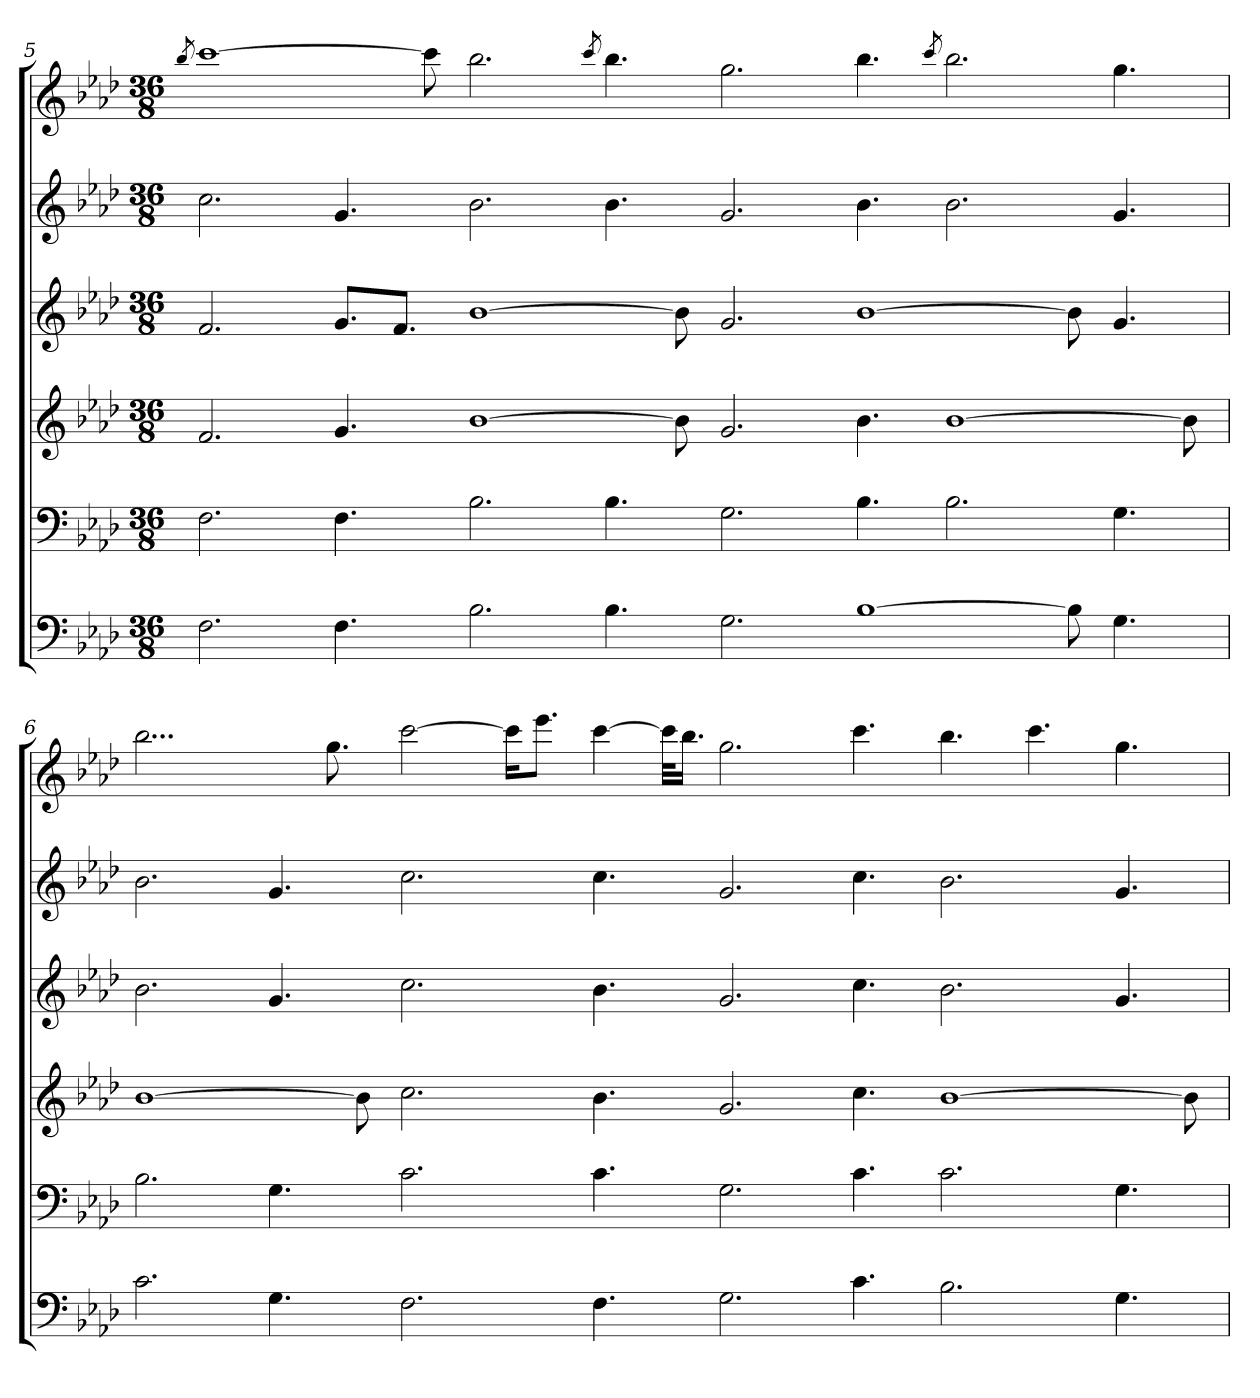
**kern	**kern	**kern	**kern	**kern	**kern
*part6	*part5	*part4	*part3	*part2	*part1
*staff6	*staff5	*staff4	*staff3	*staff2	*staff1
*clefF4	*clefF4	*clefG2	*clefG2	*clefG2	*clefG2
*k[b-e-a-d-]	*k[b-e-a-d-]	*k[b-e-a-d-]	*k[b-e-a-d-]	*k[b-e-a-d-]	*k[b-e-a-d-]
*M36/8	*M36/8	*M36/8	*M36/8	*M36/8	*M36/8
=5	=5	=5	=5	=5	=5
.	.	.	.	.	8qbb-
2.F	2.F	2.f	2.f	2.cc	[1ccc
4.F	4.F	4.g	8.g/L	4.g	.
.	.	.	8.f/J	.	.
.	.	.	.	.	8ccc]
2.B-	2.B-	[1b-	[1b-	2.b-	2.bb-
.	.	.	.	.	8qccc
4.B-	4.B-	.	.	4.b-	4.bb-
.	.	8b-]	8b-]	.	.
2.G	2.G	2.g	2.g	2.g	2.gg
[1B-	4.B-	4.b-	[1b-	4.b-	4.bb-
.	.	.	.	.	8qccc
.	2.B-	[1b-	.	2.b-	2.bb-
8B-]	.	.	8b-]	.	.
4.G	4.G	.	4.g	4.g	4.gg
.	.	8b-]	.	.	.
=6	=6	=6	=6	=6	=6
2.c	2.B-	[1b-	2.b-	2.b-	2...bb-
4.G	4.G	.	4.g	4.g	.
.	.	.	.	.	8.gg
.	.	8b-]	.	.	.
2.F	2.c	2.cc	2.cc	2.cc	[2ccc
.	.	.	.	.	16ccc\KL]
.	.	.	.	.	8.eee-\J
4.F	4.c	4.b-	4.b-	4.cc	[4ccc
.	.	.	.	.	32ccc\KLL]
.	.	.	.	.	16.bb-\JJ
2.G	2.G	2.g	2.g	2.g	2.gg
4.c	4.c	4.cc	4.cc	4.cc	4.ccc
2.B-	2.c	[1b-	2.b-	2.b-	4.bb-
.	.	.	.	.	4.ccc
4.G	4.G	.	4.g	4.g	4.gg
.	.	8b-]	.	.	.
=	=	=	=	=	=
*-	*-	*-	*-	*-	*-
